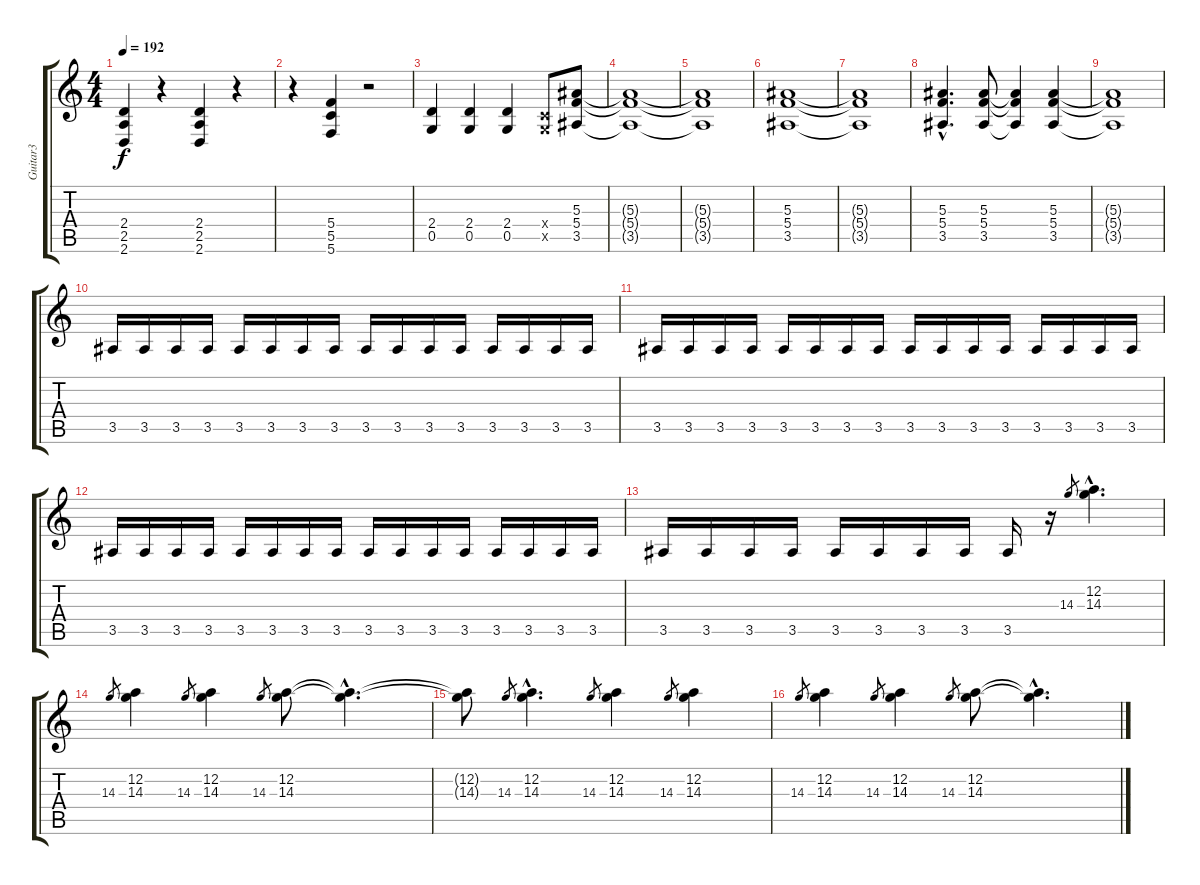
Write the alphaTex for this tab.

\track ("Guitar3" "Guitar3") {instrument distortionguitar}
\staff {score tabs}
\tuning (D4 A3 F3 C3 G2 C2) {hide}
\ts (4 4)
\tempo 192
\clef g2
\ks c
(2.4 2.5 2.6).4{dy f} r.4 (2.4 2.5 2.6).4 r.4 |
r.4 (5.4 5.5 5.6).4 r.2 |
(2.4 0.5).4 (2.4 0.5).4 (2.4 0.5).4 (0.4{x} 0.5{x}).8 (5.3 5.4 3.5).8 |
(5.3{t} 5.4{t} 3.5{t}).1 |
(5.3{t} 5.4{t} 3.5{t}).1 |
(5.3 5.4 3.5).1 |
(5.3{t} 5.4{t} 3.5{t}).1 |
(5.3{hac} 5.4{hac} 3.5{hac}).4{d} (5.3 5.4 3.5).8 (5.3{t} 5.4{t} 3.5{t}).4 (5.3 5.4 3.5).4 |
(5.3{t} 5.4{t} 3.5{t}).1 |
3.5.16 3.5.16 3.5.16 3.5.16 3.5.16 3.5.16 3.5.16 3.5.16 3.5.16 3.5.16 3.5.16 3.5.16 3.5.16 3.5.16 3.5.16 3.5.16 |
3.5.16 3.5.16 3.5.16 3.5.16 3.5.16 3.5.16 3.5.16 3.5.16 3.5.16 3.5.16 3.5.16 3.5.16 3.5.16 3.5.16 3.5.16 3.5.16 |
3.5.16 3.5.16 3.5.16 3.5.16 3.5.16 3.5.16 3.5.16 3.5.16 3.5.16 3.5.16 3.5.16 3.5.16 3.5.16 3.5.16 3.5.16 3.5.16 |
3.5.16 3.5.16 3.5.16 3.5.16 3.5.16 3.5.16 3.5.16 3.5.16 3.5.16 r.16 14.3.8{gr} (12.2{hac} 14.3{hac}).4{d} |
14.3.8{gr} (12.2 14.3).4 14.3.8{gr} (12.2 14.3).4 14.3.8{gr} (12.2 14.3).8 (12.2{hac t} 14.3{hac t}).4{d} |
(12.2{t} 14.3{t}).8 14.3.8{gr} (12.2{hac} 14.3{hac}).4{d} 14.3.8{gr} (12.2 14.3).4 14.3.8{gr} (12.2 14.3).4 |
14.3.8{gr} (12.2 14.3).4 14.3.8{gr} (12.2 14.3).4 14.3.8{gr} (12.2 14.3).8 (12.2{hac t} 14.3{hac t}).4{d}
